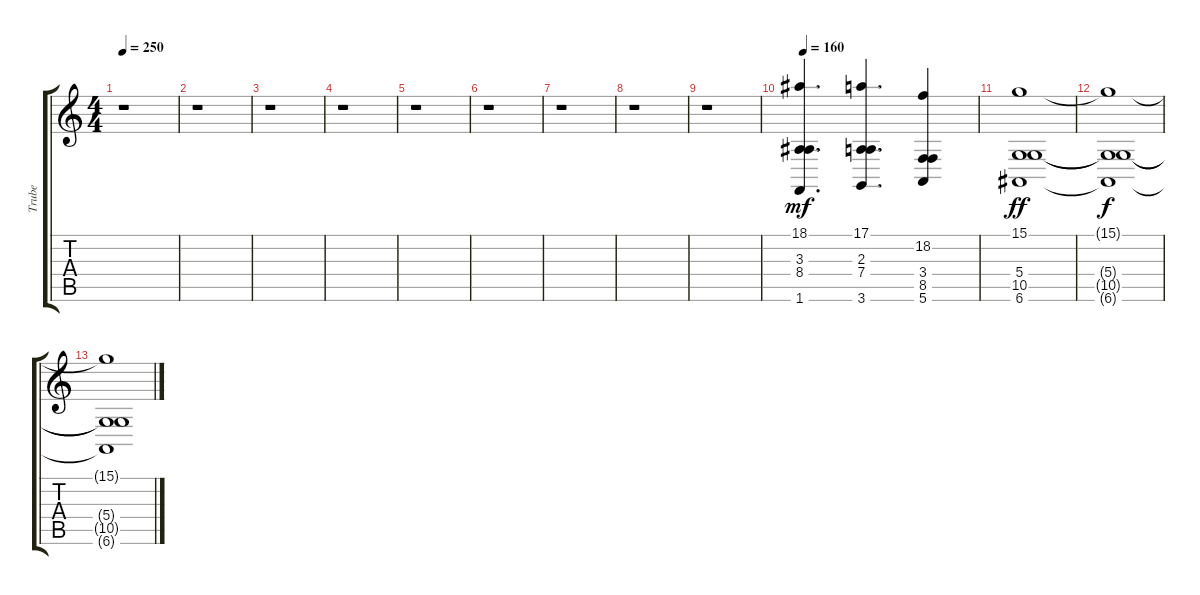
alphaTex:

\track ("Trube" "Trube") {instrument trumpet}
\staff {score tabs}
\tuning (E4 B3 G3 D3 A2 E2) {hide}
\ts (4 4)
\tempo 250
\clef g2
\ks c
r.1{dy f} |
r.1 |
r.1 |
r.1 |
r.1 |
r.1 |
r.1 |
r.1 |
r.1 |
\tempo 160
(18.1 3.3 8.4 1.6).4{d dy mf} (17.1 2.3 7.4 3.6).4{d} (18.2 3.4 8.5 5.6).4 |
(15.1 5.4 10.5 6.6).1{dy ff} |
(15.1{t} 5.4{t} 10.5{t} 6.6{t}).1{dy f} |
(15.1{t} 5.4{t} 10.5{t} 6.6{t}).1
